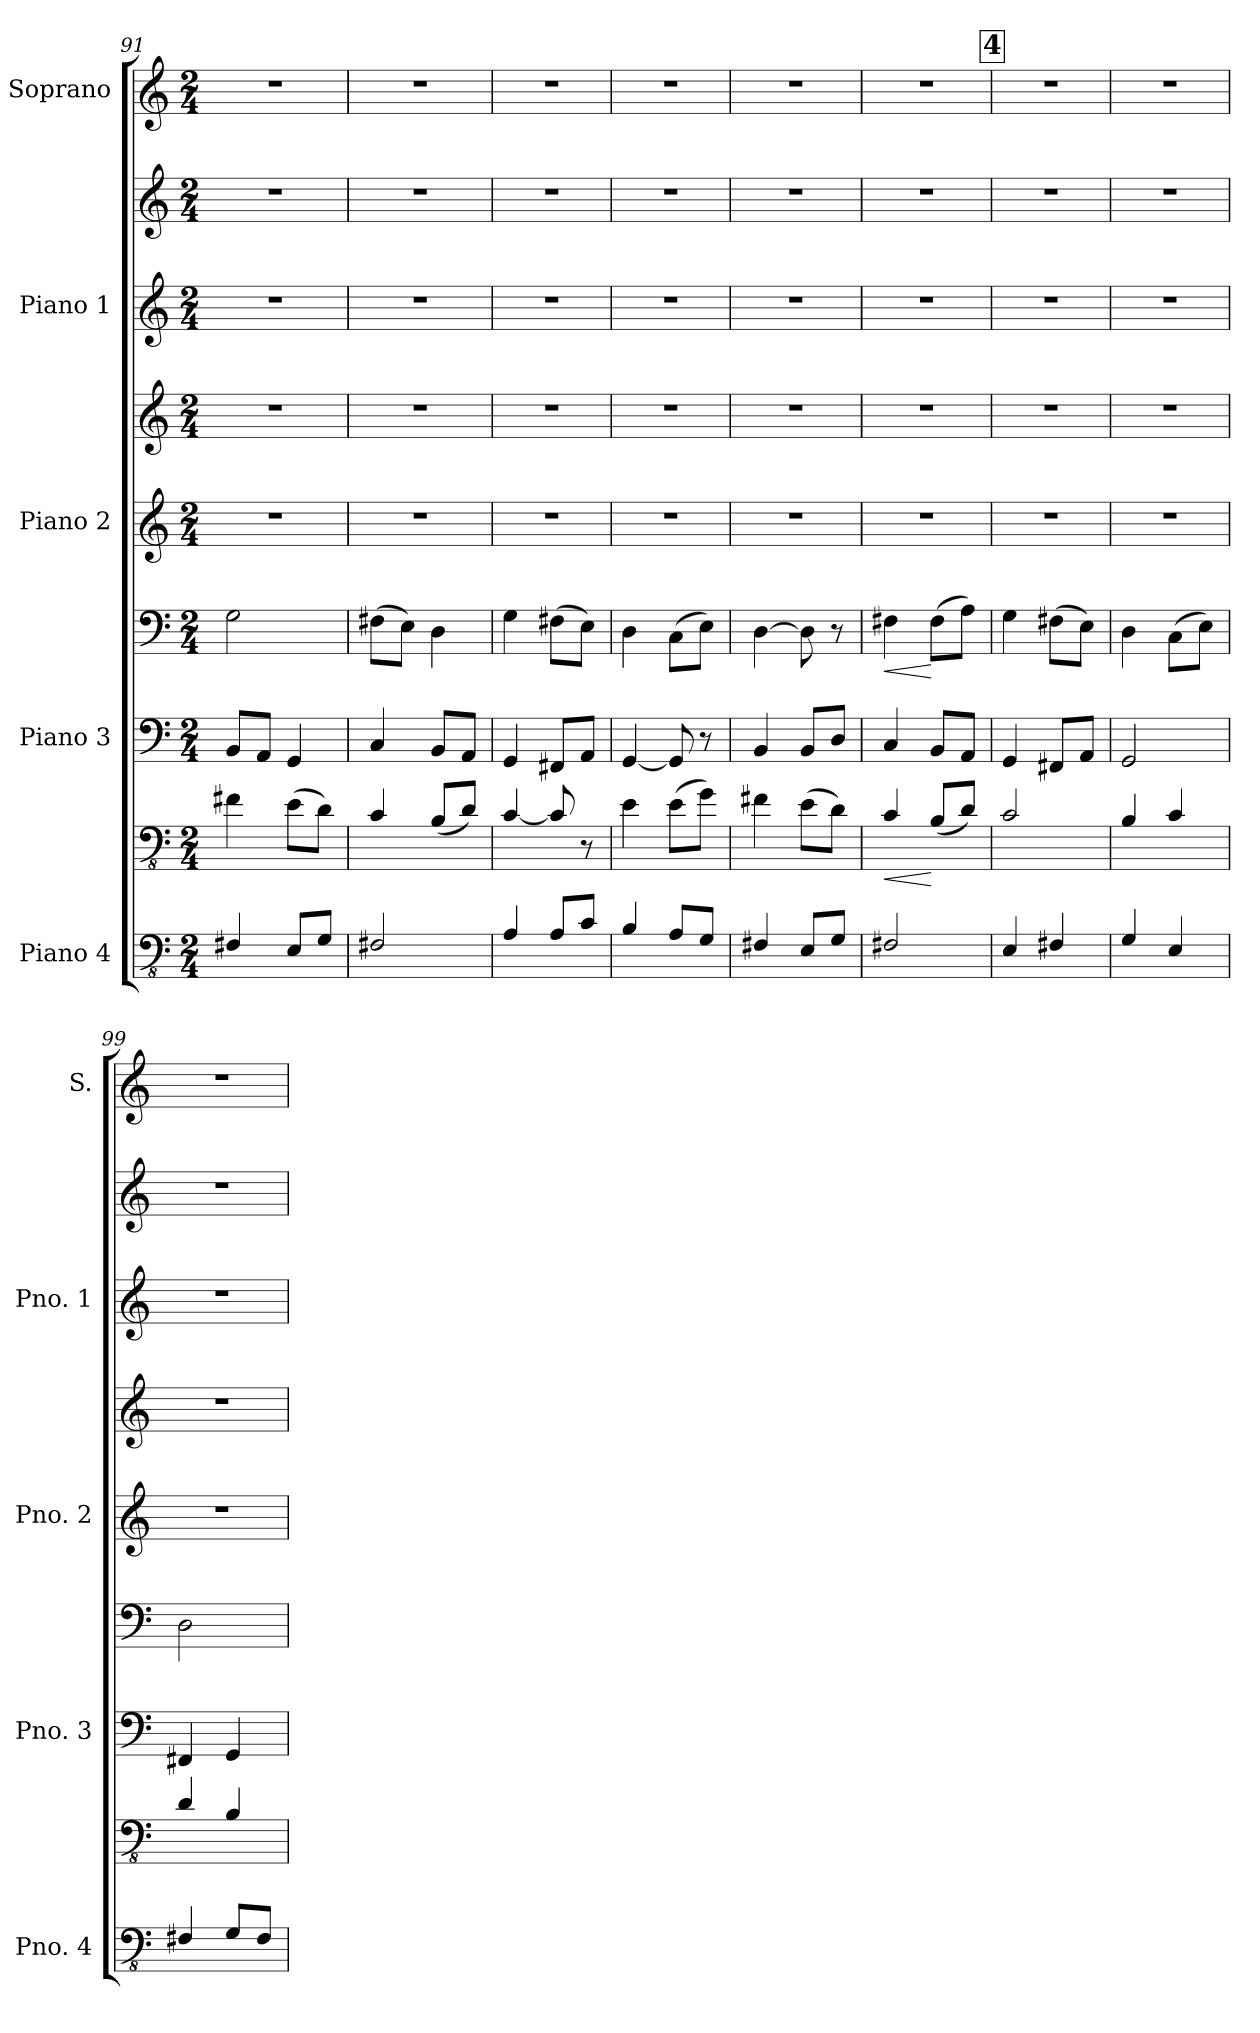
**kern	**kern	**dynam	**kern	**kern	**dynam	**kern	**kern	**kern	**kern	**kern
*part5	*part5	*part5	*part4	*part4	*part4	*part3	*part3	*part2	*part2	*part1
*staff9	*staff8	*staff8/9	*staff7	*staff6	*staff6/7	*staff5	*staff4	*staff3	*staff2	*staff1
*I"Piano 4	*	*	*I"Piano 3	*	*	*I"Piano 2	*	*I"Piano 1	*	*I"Soprano
*I'Pno. 4	*	*	*I'Pno. 3	*	*	*I'Pno. 2	*	*I'Pno. 1	*	*I'S.
!!LO:PB:g=z
*clefFv4	*clefFv4	*	*clefF4	*clefF4	*	*clefG2	*clefG2	*clefG2	*clefG2	*clefG2
*ITrd7c12	*ITrd7c12	*	*	*	*	*	*	*	*	*
*k[]	*k[]	*	*k[]	*k[]	*	*k[]	*k[]	*k[]	*k[]	*k[]
*C:	*C:	*	*C:	*C:	*	*C:	*C:	*C:	*C:	*C:
*M2/4	*M2/4	*	*M2/4	*M2/4	*	*M2/4	*M2/4	*M2/4	*M2/4	*M2/4
=91	=91	=91	=91	=91	=91	=91	=91	=91	=91	=91
4FFF#X/	4FF#X\	.	8BB/L	2G\	.	2r	2r	2r	2r	2r
.	.	.	8AA/J	.	.	.	.	.	.	.
8EEE/L	(8EE\L	.	4GG/	.	.	.	.	.	.	.
8GGG/J	8DD\J)	.	.	.	.	.	.	.	.	.
=92	=92	=92	=92	=92	=92	=92	=92	=92	=92	=92
2FFF#X/	4CC/	.	4C/	(8F#X\L	.	2r	2r	2r	2r	2r
.	.	.	.	8E\J)	.	.	.	.	.	.
.	(8BBB/L	.	8BB/L	4D\	.	.	.	.	.	.
.	8DD/J)	.	8AA/J	.	.	.	.	.	.	.
=93	=93	=93	=93	=93	=93	=93	=93	=93	=93	=93
4AAA/	[<4CC/	.	4GG/	4G\	.	2r	2r	2r	2r	2r
8AAA/L	8CC/]	.	8FF#X/L	(8F#X\L	.	.	.	.	.	.
8CC/J	8r	.	8AA/J	8E\J)	.	.	.	.	.	.
=94	=94	=94	=94	=94	=94	=94	=94	=94	=94	=94
4BBB/	4EE\	.	[<4GG/	4D\	.	2r	2r	2r	2r	2r
8AAA/L	(8EE\L	.	8GG/]	(8C\L	.	.	.	.	.	.
8GGG/J	8GG\J)	.	8r	8E\J)	.	.	.	.	.	.
=95	=95	=95	=95	=95	=95	=95	=95	=95	=95	=95
4FFF#X/	4FF#X\	.	4BB/	[>4D\	.	2r	2r	2r	2r	2r
8EEE/L	(8EE\L	.	8BB/L	8D\]	.	.	.	.	.	.
8GGG/J	8DD\J)	.	8D/J	8r	.	.	.	.	.	.
=96	=96	=96	=96	=96	=96	=96	=96	=96	=96	=96
!	!	!LO:HP:b	!	!	!LO:HP:b	!	!	!	!	!
2FFF#X/	4CC/	<	4C/	4F#X\	<	2r	2r	2r	2r	2r
.	(8BBB/L	[	8BB/L	(8F#\L	[	.	.	.	.	.
.	8DD/J)	.	8AA/J	8A\J)	.	.	.	.	.	.
!!LO:REH:place=s1:a:t=4
=97	=97	=97	=97	=97	=97	=97	=97	=97	=97	=97
4EEE/	2CC/	.	4GG/	4G\	.	2r	2r	2r	2r	2r
4FFF#X/	.	.	8FF#X/L	(8F#X\L	.	.	.	.	.	.
.	.	.	8AA/J	8E\J)	.	.	.	.	.	.
=98	=98	=98	=98	=98	=98	=98	=98	=98	=98	=98
4GGG/	4BBB/	.	2GG/	4D\	.	2r	2r	2r	2r	2r
4EEE/	4CC/	.	.	(8C\L	.	.	.	.	.	.
.	.	.	.	8E\J)	.	.	.	.	.	.
!!LO:PB:g=z
=99	=99	=99	=99	=99	=99	=99	=99	=99	=99	=99
4FFF#X/	4DD/	.	4FF#X/	2D\	.	2r	2r	2r	2r	2r
8GGG/L	4BBB/	.	4GG/	.	.	.	.	.	.	.
8FFF#/J	.	.	.	.	.	.	.	.	.	.
=	=	=	=	=	=	=	=	=	=	=
*-	*-	*-	*-	*-	*-	*-	*-	*-	*-	*-
